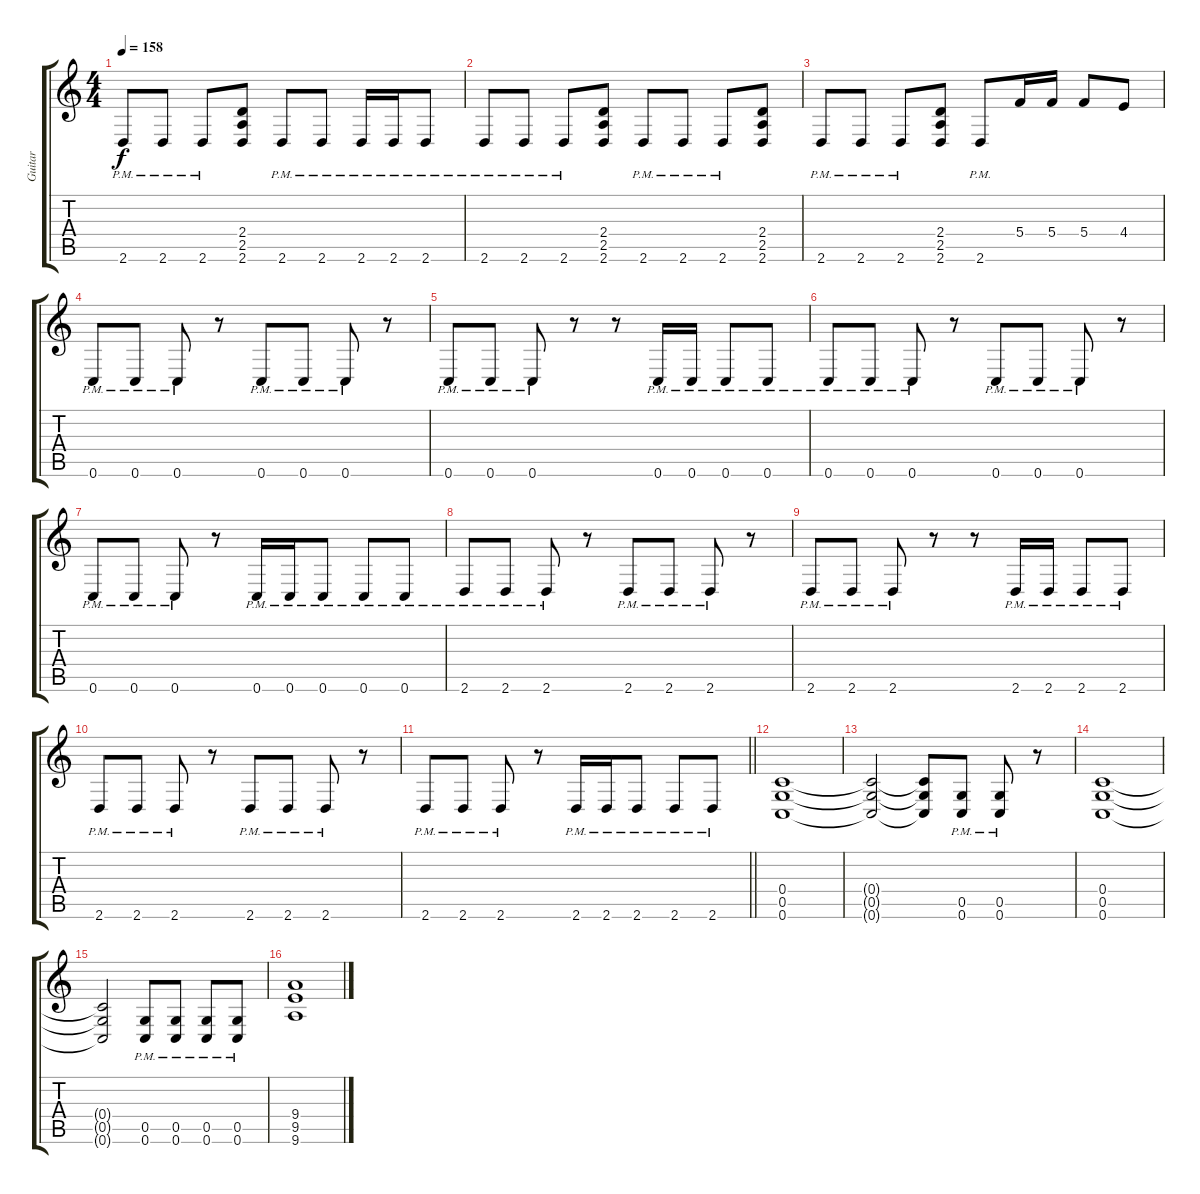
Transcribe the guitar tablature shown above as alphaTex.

\track ("Guitar" "Guitar") {instrument distortionguitar}
\staff {score tabs}
\tuning (D4 A3 F3 C3 G2 C2) {hide}
\ts (4 4)
\tempo 158
\clef g2
\ks c
2.6{pm}.8{dy f} 2.6{pm}.8 2.6{pm}.8 (2.4 2.5 2.6).8 2.6{pm}.8 2.6{pm}.8 2.6{pm}.16 2.6{pm}.16 2.6{pm}.8 |
2.6{pm}.8 2.6{pm}.8 2.6{pm}.8 (2.4 2.5 2.6).8 2.6{pm}.8 2.6{pm}.8 2.6{pm}.8 (2.4 2.5 2.6).8 |
2.6{pm}.8 2.6{pm}.8 2.6{pm}.8 (2.4 2.5 2.6).8 2.6{pm}.8 5.4.16 5.4.16 5.4.8 4.4.8 |
0.6{pm}.8 0.6{pm}.8 0.6{pm}.8 r.8 0.6{pm}.8 0.6{pm}.8 0.6{pm}.8 r.8 |
0.6{pm}.8 0.6{pm}.8 0.6{pm}.8 r.8 r.8 0.6{pm}.16 0.6{pm}.16 0.6{pm}.8 0.6{pm}.8 |
0.6{pm}.8 0.6{pm}.8 0.6{pm}.8 r.8 0.6{pm}.8 0.6{pm}.8 0.6{pm}.8 r.8 |
0.6{pm}.8 0.6{pm}.8 0.6{pm}.8 r.8 0.6{pm}.16 0.6{pm}.16 0.6{pm}.8 0.6{pm}.8 0.6{pm}.8 |
2.6{pm}.8 2.6{pm}.8 2.6{pm}.8 r.8 2.6{pm}.8 2.6{pm}.8 2.6{pm}.8 r.8 |
2.6{pm}.8 2.6{pm}.8 2.6{pm}.8 r.8 r.8 2.6{pm}.16 2.6{pm}.16 2.6{pm}.8 2.6{pm}.8 |
2.6{pm}.8 2.6{pm}.8 2.6{pm}.8 r.8 2.6{pm}.8 2.6{pm}.8 2.6{pm}.8 r.8 |
\barLineRight lightlight
2.6{pm}.8 2.6{pm}.8 2.6{pm}.8 r.8 2.6{pm}.16 2.6{pm}.16 2.6{pm}.8 2.6{pm}.8 2.6{pm}.8 |
\section ("" " ")
(0.4 0.5 0.6).1 |
(0.4{t} 0.5{t} 0.6{t}).2 (0.4{t} 0.5{t} 0.6{t}).8 (0.5{pm} 0.6{pm}).8 (0.5{pm} 0.6{pm}).8 r.8 |
(0.4 0.5 0.6).1 |
(0.4{t} 0.5{t} 0.6{t}).2 (0.5{pm} 0.6{pm}).8 (0.5{pm} 0.6{pm}).8 (0.5{pm} 0.6{pm}).8 (0.5{pm} 0.6{pm}).8 |
(9.4 9.5 9.6).1
